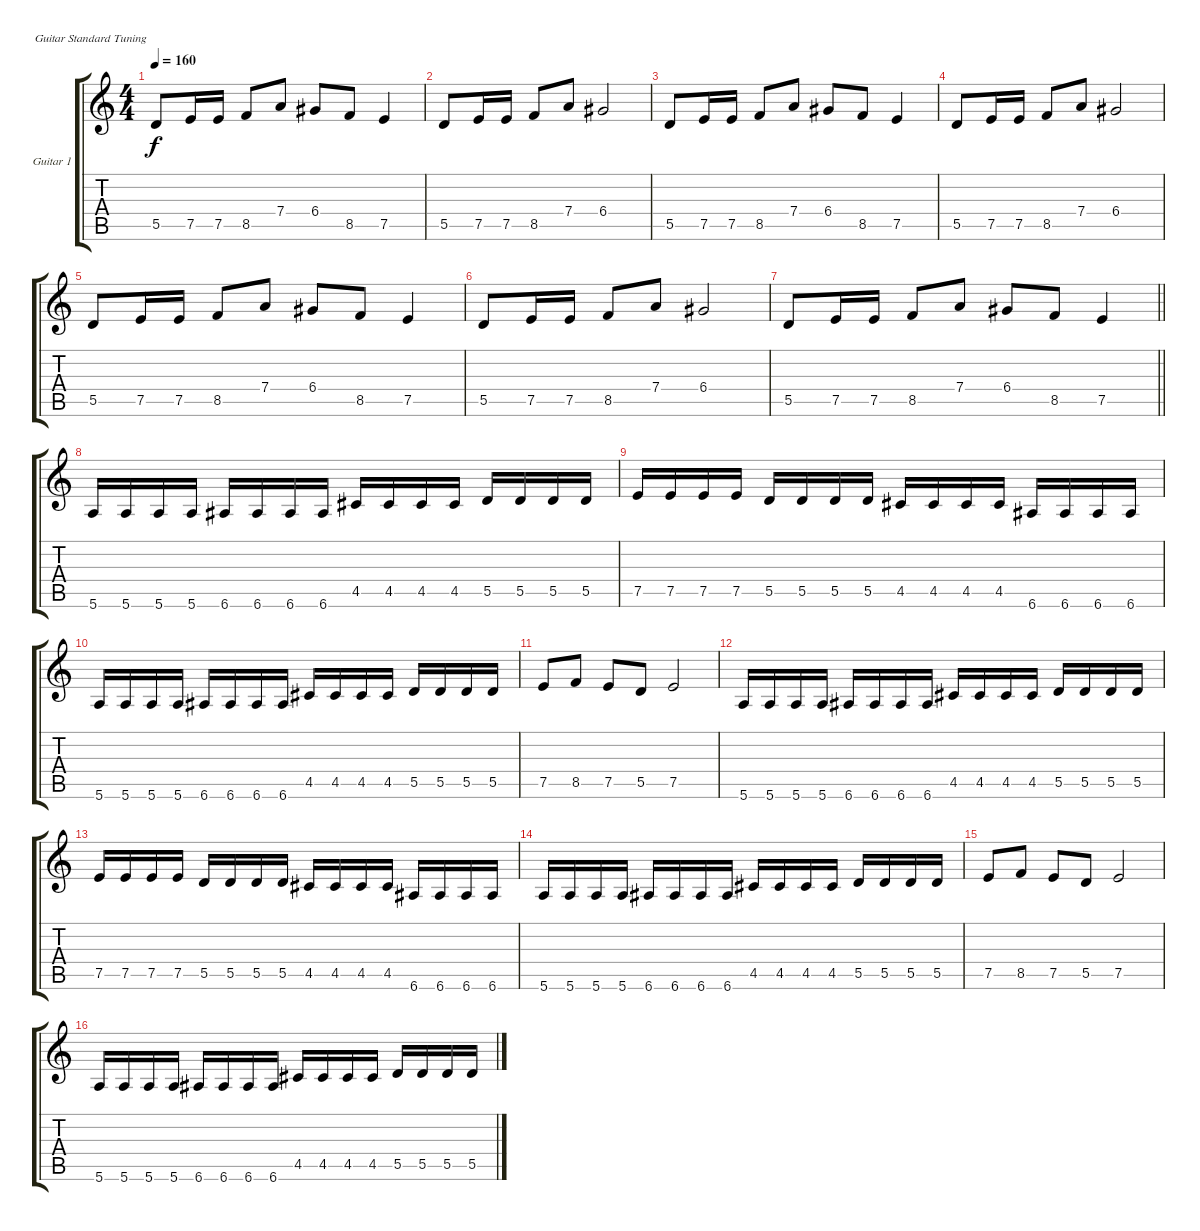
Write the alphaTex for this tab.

\defaultSystemsLayout 4
\bracketExtendMode groupsimilarinstruments
\firstSystemTrackNameOrientation horizontal
\otherSystemsTrackNameOrientation horizontal
\track ("Guitar 1" "Guitar 1") {instrument distortionguitar}
\staff {score tabs}
\tuning (E4 B3 G3 D3 A2 E2)
\ts (4 4)
\tempo 160
\clef g2
\ks aminor
5.5.8{dy f} 7.5.16 7.5.16 8.5.8 7.4.8 6.4.8 8.5.8 7.5.4 |
5.5.8 7.5.16 7.5.16 8.5.8 7.4.8 6.4.2 |
5.5.8 7.5.16 7.5.16 8.5.8 7.4.8 6.4.8 8.5.8 7.5.4 |
5.5.8 7.5.16 7.5.16 8.5.8 7.4.8 6.4.2 |
5.5.8 7.5.16 7.5.16 8.5.8 7.4.8 6.4.8 8.5.8 7.5.4 |
5.5.8 7.5.16 7.5.16 8.5.8 7.4.8 6.4.2 |
\barLineRight lightlight
5.5.8 7.5.16 7.5.16 8.5.8 7.4.8 6.4.8 8.5.8 7.5.4 |
5.6.16 5.6.16 5.6.16 5.6.16 6.6.16 6.6.16 6.6.16 6.6.16 4.5.16 4.5.16 4.5.16 4.5.16 5.5.16 5.5.16 5.5.16 5.5.16 |
7.5.16 7.5.16 7.5.16 7.5.16 5.5.16 5.5.16 5.5.16 5.5.16 4.5.16 4.5.16 4.5.16 4.5.16 6.6.16 6.6.16 6.6.16 6.6.16 |
5.6.16 5.6.16 5.6.16 5.6.16 6.6.16 6.6.16 6.6.16 6.6.16 4.5.16 4.5.16 4.5.16 4.5.16 5.5.16 5.5.16 5.5.16 5.5.16 |
7.5.8 8.5.8 7.5.8 5.5.8 7.5.2 |
5.6.16 5.6.16 5.6.16 5.6.16 6.6.16 6.6.16 6.6.16 6.6.16 4.5.16 4.5.16 4.5.16 4.5.16 5.5.16 5.5.16 5.5.16 5.5.16 |
7.5.16 7.5.16 7.5.16 7.5.16 5.5.16 5.5.16 5.5.16 5.5.16 4.5.16 4.5.16 4.5.16 4.5.16 6.6.16 6.6.16 6.6.16 6.6.16 |
5.6.16 5.6.16 5.6.16 5.6.16 6.6.16 6.6.16 6.6.16 6.6.16 4.5.16 4.5.16 4.5.16 4.5.16 5.5.16 5.5.16 5.5.16 5.5.16 |
7.5.8 8.5.8 7.5.8 5.5.8 7.5.2 |
5.6.16 5.6.16 5.6.16 5.6.16 6.6.16 6.6.16 6.6.16 6.6.16 4.5.16 4.5.16 4.5.16 4.5.16 5.5.16 5.5.16 5.5.16 5.5.16
